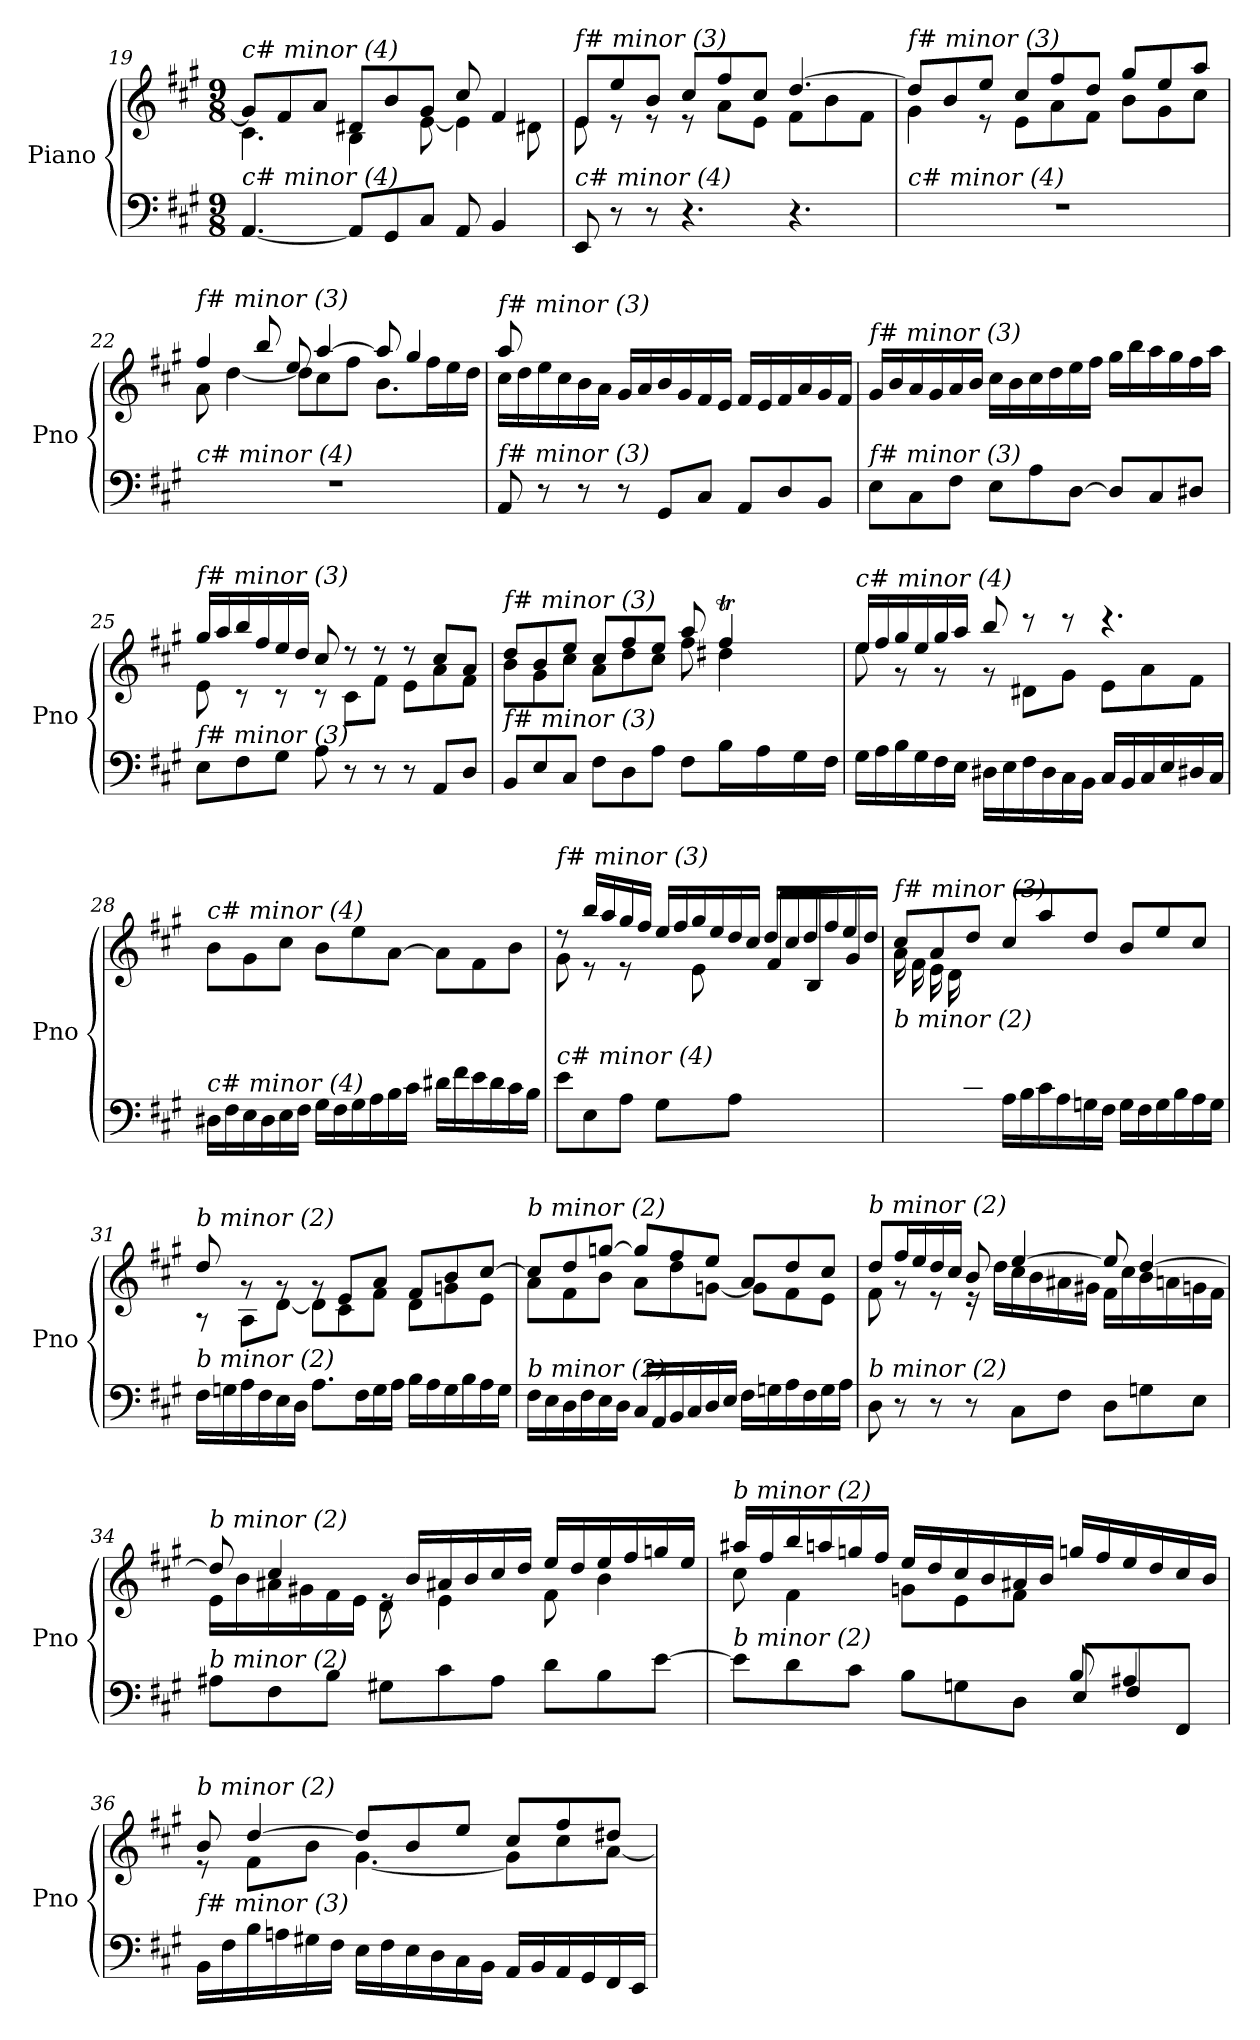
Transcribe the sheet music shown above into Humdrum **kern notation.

**kern	**kern
*part1	*part1
*staff2	*staff1
*I"Piano	*
*I'Pno	*
*clefF4	*clefG2
*k[f#c#g#]	*k[f#c#g#]
*M9/8	*M9/8
=19	=19
*	*^
!	!LO:TX:i:t=c# minor (4)	!
!LO:TX:i:t=c# minor (4)	!	!
[4.AA/	8g#/L]	4.c#\
.	8f#/	.
.	8a/J	.
8AA/L]	8d#X/L	4B\
8GG#/	8b/	.
8C#/J	8g#/J	[8e\
8AA/	8cc#/	4e\]
4BB/	4f#/	.
.	.	8d#X\
=20	=20	=20
!	!LO:TX:i:t=f# minor (3)	!
!LO:TX:i:t=c# minor (4)	!	!
8EE/	8e/L	8e\
8r	8ee/	8r
8r	8b/J	8r
4.r	8cc#/L	8r
.	8ff#/	8a\L
.	8cc#/J	8e\J
4.r	[4.dd/	8f#\L
.	.	8b\
.	.	8f#\J
!!LO:LB:g=z	!!
=21	=21	=21
!	!LO:TX:i:t=f# minor (3)	!
!LO:TX:i:t=c# minor (4)	!	!
8%9r	8dd/L]	4g#\
.	8b/	.
.	8ee/J	8r
.	8cc#/L	8e\L
.	8ff#/	8a\
.	8dd/J	8f#\J
.	8gg#/L	8b\L
.	8ee/	8g#\
.	8aa/J	8cc#\J
=22	=22	=22
!	!LO:TX:i:t=f# minor (3)	!
!LO:TX:i:t=c# minor (4)	!	!
8%9r	4ff#/	8a\
.	.	[4dd\
.	8bb/	.
.	8ee/	8dd\L]
.	[4aa/	8cc#\
.	.	8ff#\J
.	8aa/]	8.b\L
.	4gg#/	.
.	.	16ff#\L
.	.	16ee\
.	.	16dd\JJ
=23	=23	=23
*^	*	*
!	!	!LO:TX:i:t=f# minor (3)	!
!LO:TX:i:t=f# minor (3)	!	!	!
8ryy	8AA/	16cc#\LL	8aa/
.	.	16dd\	.
1ryy	8r	16ee\	1ryy
.	.	16cc#\	.
.	8r	16b\	.
.	.	16a\JJ	.
.	8r	16g#/LL	.
.	.	16a/	.
.	8GG#/L	16b/	.
.	.	16g#/	.
.	8C#/J	16f#/	.
.	.	16e/JJ	.
.	8AA/L	16f#/LL	.
.	.	16e/	.
.	8D/	16f#/	.
.	.	16a/	.
.	8BB/J	16g#/	.
.	.	16f#/JJ	.
*v	*v	*	*
*	*v	*v
!!LO:LB:g=z
=24	=24
!	!LO:TX:i:t=f# minor (3)
!LO:TX:i:t=f# minor (3)	!
8E\L	16g#/LL
.	16b/
8C#\	16a/
.	16g#/
8F#\J	16a/
.	16b/JJ
8E\L	16cc#\LL
.	16b\
8A\	16cc#\
.	16dd\
[8D\J	16ee\
.	16ff#\JJ
8D/L]	16gg#\LL
.	16bb\
8C#/	16aa\
.	16gg#\
8D#X/J	16ff#\
.	16aa\JJ
=25	=25
*	*^
!	!LO:TX:i:t=f# minor (3)	!
!LO:TX:i:t=f# minor (3)	!	!
8E\L	16gg#/LL	8e\
.	16aa/	.
8F#\	16bb/	8r
.	16ff#/	.
8G#\J	16ee/	8r
.	16dd/JJ	.
8A\	8cc#/	8r
8r	8r	8c#\L
8r	8r	8f#\J
8r	8r	8e\L
8AA/L	8cc#/L	8a\
8D/J	8a/J	8f#\J
=26	=26	=26
*^	*	*^
!	!	!LO:TX:i:t=f# minor (3)	!	!
!LO:TX:i:t=f# minor (3)	!	!	!	!
2..ryy	8BB/L	8dd/L	8b\L	2..ryy
.	8E/	8b/	8g#\	.
.	8C#/J	8ee/J	8cc#\J	.
.	8F#\L	8cc#/L	8a\L	.
.	8D\	8ff#/	8dd\	.
.	8A\J	8ee/J	8cc#\J	.
.	8F#\L	8aa/	8ff#\	.
4ryy	16B\L	4ff#T/	4dd#X\	32gg#yy
.	.	.	.	32ff#yy
.	16A\	.	.	32gg#yy
.	.	.	.	32ff#yy
.	16G#\	.	.	32gg#yy
.	.	.	.	16.ff#yy
.	16F#\JJ	.	.	.
*	*	*	*v	*v
!!LO:LB:g=z
=27	=27	=27	=27
!	!	!LO:TX:i:t=c# minor (4)	!
!LO:TX:i:t=c# minor (4)	!	!	!
*v	*v	*	*
16G#\LL	16ee/LL	8ee\
16A\	16ff#/	.
16B\	16gg#/	8r
16G#\	16ee/	.
16F#\	16gg#/	8r
16E\JJ	16aa/JJ	.
16D#X\LL	8bb/	8r
16E\	.	.
16F#\	8r	8d#X\L
16D#\	.	.
16C#\	8r	8g#\J
16BB\JJ	.	.
16C#/LL	4.r	8e\L
16BB/	.	.
16C#/	.	8a\
16E/	.	.
16D#X/	.	8f#\J
16C#/JJ	.	.
*	*v	*v
=28	=28
!	!LO:TX:i:t=c# minor (4)
!LO:TX:i:t=c# minor (4)	!
16D#X\LL	8b\L
16F#\	.
16E\	8g#\
16D#\	.
16E\	8cc#\J
16F#\JJ	.
16G#\LL	8b\L
16F#\	.
16G#\	8ee\
16A\	.
16B\	[8a\J
16c#\JJ	.
16d#X\LL	8a\L]
16f#\	.
16e\	8f#\
16d#\	.
16c#\	8b\J
16B\JJ	.
!!LO:LB:g=z
=29	=29
*^	*^
*	*	*	*^
!	!	!LO:TX:i:t=f# minor (3)	!	!
!LO:TX:i:t=c# minor (4)	!	!	!	!
4.ryy	8e\L	8rdd	8g#\	2ryy
.	8E\	16bb/LL	8r	.
.	.	16aa/	.	.
.	8A\J	16gg#/	8r	.
.	.	16ff#/JJ	.	.
2.ryy	8G#\L	16ee/LL	2.ryy	.
.	.	16ff#/	.	.
.	8ryy	16gg#/	.	8e\
.	.	16ee/	.	.
.	8A\J	16dd/	.	8ryy
.	.	16cc#/JJ	.	.
.	4.ryy	16dd/LL	.	8f#/L
.	.	16cc#/	.	.
.	.	16dd/	.	8B/
.	.	16ff#/	.	.
.	.	16ee/	.	8g#/J
.	.	16dd/JJ	.	.
*v	*v	*	*	*
*	*	*v	*v
=30	=30	=30
!	!LO:TX:i:t=f# minor (3)	!
!LO:TX:i:t=b minor (2)	!	!
4ryy	8cc#/L	16a\LL
.	.	16f#\
.	8a/	16e\
.	.	16d\
16c#/	8dd/J	2..ryy
16B/JJ	.	.
16A\LL	8cc#/L	.
16B\	.	.
16c#\	8aa/	.
16A\	.	.
16Gn\	8dd/J	.
16F#\JJ	.	.
16G\LL	8b/L	.
16F#\	.	.
16G\	8ee/	.
16B\	.	.
16A\	8cc#/J	.
16G\JJ	.	.
!!LO:PB:g=z	!!
=31	=31	=31
!	!LO:TX:i:t=b minor (2)	!
!LO:TX:i:t=b minor (2)	!	!
16F#\LL	8dd/	8r
16Gn\	.	.
16A\	8rg	8A\L
16F#\	.	.
16E\	8rg	[8d\J
16D\JJ	.	.
8.A\L	8rg	8d\L]
.	8e/L	8c#\
16F#\L	.	.
16G\	8a/J	8f#\J
16A\JJ	.	.
16B\LL	8f#/L	8d\L
16A\	.	.
16G\	8b/	8gn\
16B\	.	.
16A\	[8cc#/J	8e\J
16G\JJ	.	.
!!LO:LB:g=z	!!
=32	=32	=32
!	!LO:TX:i:t=b minor (2)	!
!LO:TX:i:t=b minor (2)	!	!
16F#\LL	8cc#/L]	8a\L
16E\	.	.
16D\	8dd/	8f#\
16F#\	.	.
16E\	[8ggn/J	8b\J
16D\JJ	.	.
16C#/LL	8gg/L]	8a\L
16AA/	.	.
16BB/	8ff#/	8dd\
16C#/	.	.
16D/	8ee/J	[8gn\J
16E/JJ	.	.
16F#\LL	8a/L	8g\L]
16Gn\	.	.
16A\	8dd/	8f#\
16F#\	.	.
16G\	8cc#/J	8e\J
16A\JJ	.	.
=33	=33	=33
!	!LO:TX:i:t=b minor (2)	!
!LO:TX:i:t=b minor (2)	!	!
8D\	8dd/L	8f#\
8r	16ff#/L	8r
.	16ee/	.
8r	16dd/	8r
.	16cc#/JJ	.
8r	8b/	16r
.	.	16dd\LL
8C#\L	[4ee/	16cc#\
.	.	16b\
8F#\J	.	16a#X\
.	.	16g#X\JJ
8D\L	8ee/]	16f#\LL
.	.	16cc#\
8Gn\	[4dd/	16b\
.	.	16an\
8E\J	.	16gn\
.	.	16f#\JJ
!!LO:LB:g=z	!!
=34	=34	=34
!	!LO:TX:i:t=b minor (2)	!
!LO:TX:i:t=b minor (2)	!	!
8A#X\L	8dd/]	16e\LL
.	.	16b\
8F#\	4cc#/	16a#X\
.	.	16g#X\
8B\J	.	16f#\
.	.	16e\JJ
8G#X\L	16re	8d\
.	16b/LL	.
8c#\	16a#X/	4e\
.	16b/	.
8A#\J	16cc#/	.
.	16dd/JJ	.
8d\L	16ee/LL	8f#\
.	16dd/	.
8B\	16ee/	4b\
.	16ff#/	.
[8e\J	16ggn/	.
.	16ee/JJ	.
=35	=35	=35
*^	*	*
!	!	!LO:TX:i:t=b minor (2)	!
!LO:TX:i:t=b minor (2)	!	!	!
2.ryy	8e\L]	16aa#X/LL	8cc#\
.	.	16ff#/	.
.	8d\	16bb/	4f#\
.	.	16aan/	.
.	8c#\J	16ggn/	.
.	.	16ff#/JJ	.
.	8B\L	16ee/LL	8gn\L
.	.	16dd/	.
.	8Gn\	16cc#/	8e\
.	.	16b/	.
.	8D\J	16a#X/	8f#\J
.	.	16b/JJ	.
8B/	8E/L	16ggn/LL	4.ryy
.	.	16ff#/	.
4A#X/	8F#/	16ee/	.
.	.	16dd/	.
.	8FF#/J	16cc#/	.
.	.	16b/JJ	.
*v	*v	*	*
!!LO:LB:g=z	!!
=36	=36	=36
!	!LO:TX:i:t=b minor (2)	!
!LO:TX:i:t=f# minor (3)	!	!
16BB\LL	8b/	8r
16F#\	.	.
16B\	[4dd/	8f#\L
16An\	.	.
16G#X\	.	8b\J
16F#\JJ	.	.
16E\LL	8dd/L]	[4.g#\
16F#\	.	.
16E\	8b/	.
16D\	.	.
16C#\	8ee/J	.
16BB\JJ	.	.
16AA/LL	8cc#/L	8g#\L]
16BB/	.	.
16AA/	8ff#/	8cc#\
16GG#/	.	.
16FF#/	8dd#X/J	[8a\J
16EE/JJ	.	.
*	*v	*v
=	=
*-	*-
